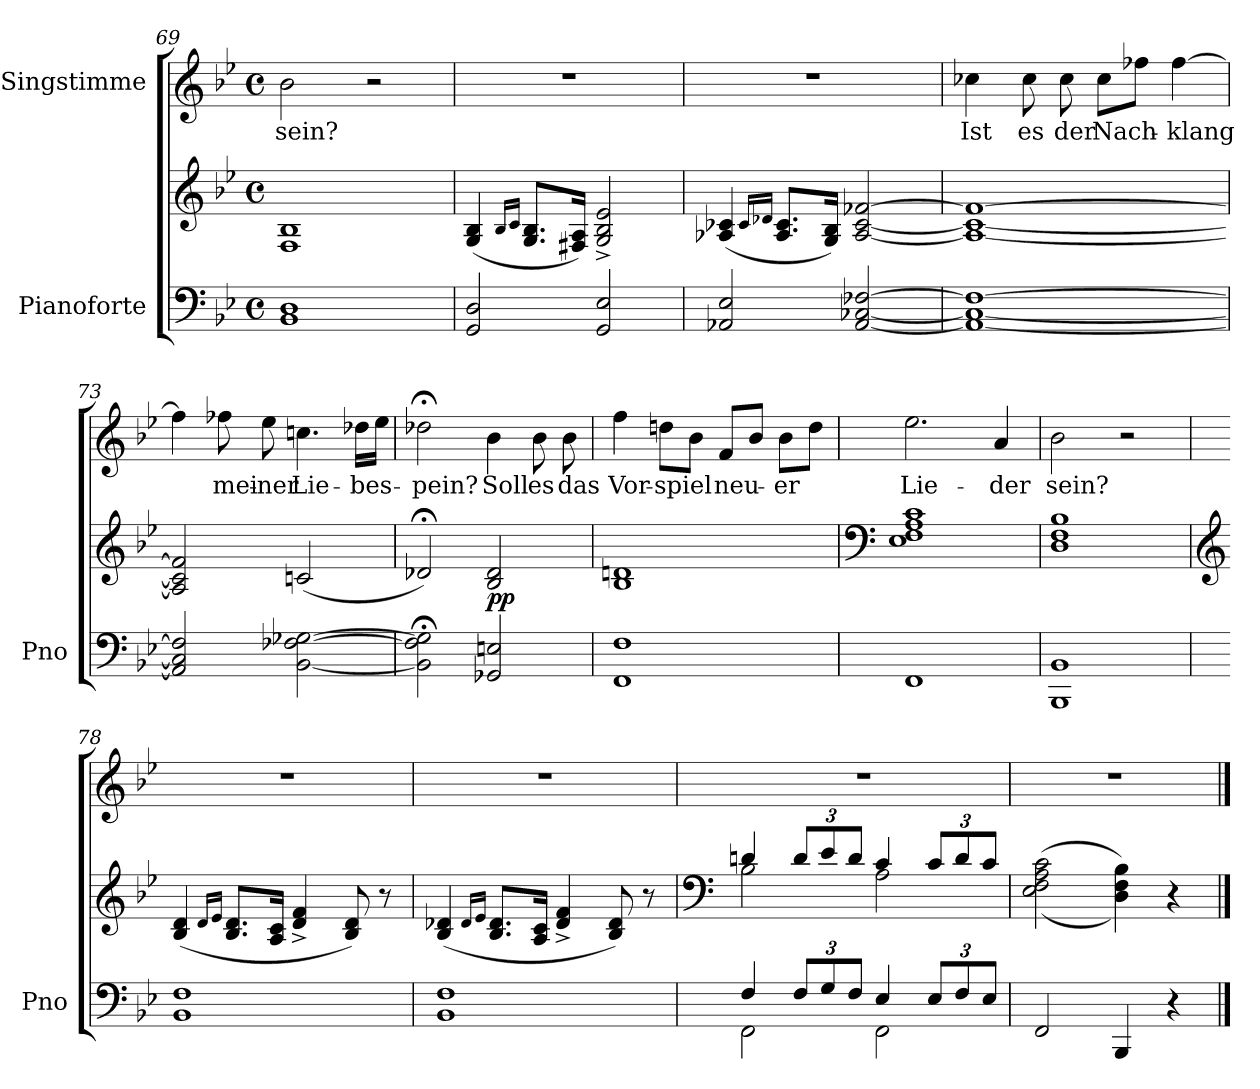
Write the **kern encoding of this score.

**kern	**kern	**dynam	**kern	**text
*part2	*part2	*part2	*part1	*part1
*staff3	*staff2	*staff2/3	*staff1	*staff1
*I"Pianoforte	*	*	*I"Singstimme	*
*I'Pno	*	*	*	*
*clefF4	*clefG2	*	*clefG2	*
*k[b-e-]	*k[b-e-]	*	*k[b-e-]	*
*M4/4	*M4/4	*	*M4/4	*
*met(c)	*met(c)	*	*met(c)	*
=69	=69	=69	=69	=69
!	!	!	!	!LO:LY:b
1BB- 1D	1F 1B-	.	2b-\	sein?
.	.	.	2r	.
!!LO:LB:g=z
=70	=70	=70	=70	=70
2GG/ 2D/	(4G/ 4B-/	.	1r	.
.	16qB-/LL	.	.	.
.	16qc/JJ	.	.	.
.	8.G/ 8.B-/L	.	.	.
.	16F#X/ 16A/Jk)	.	.	.
2GG/ 2E-/	2G/^ 2B-/^ 2e-/^	.	.	.
=71	=71	=71	=71	=71
2AA-X/ 2E-/	(4A-X/ 4c-X/	.	1r	.
.	16qc-/LL	.	.	.
.	16qd-X/JJ	.	.	.
.	8.A-/ 8.c-/L	.	.	.
.	16G/ 16B-/Jk)	.	.	.
[2AA-/ [2C-X/ [2F-X/	[2A-/ [2c-/ [2f-X/	.	.	.
=72	=72	=72	=72	=72
!	!	!	!	!LO:LY:b
1AA-_ 1C-_ 1F-_	1A-_ 1c-_ 1f-_	.	4cc-X\	Ist
!	!	!	!	!LO:LY:b
.	.	.	8cc-\	es
!	!	!	!	!LO:LY:b
.	.	.	8cc-\	der
!	!	!	!	!LO:LY:b
.	.	.	8cc-\L	Nach-
.	.	.	8ff-X\J	.
!	!	!	!	!LO:LY:b
.	.	.	[4ff-\	klang
=73	=73	=73	=73	=73
2AA-/] 2C-/] 2F-/]	2A-/] 2c-/] 2f-/]	.	4ff-\]	.
!	!	!	!	!LO:LY:b
.	.	.	8ff-X\	mei-
!	!	!	!	!LO:LY:b
.	.	.	8ee-\	-ner
!	!	!	!	!LO:LY:b
[2BB-\ [2F-X\ [2G-X\	(2cn/	.	4.ccn\	Lie-
!	!	!	!	!LO:LY:b
.	.	.	16dd-X\LL	-bes-
.	.	.	16ee-\JJ	.
=74	=74	=74	=74	=74
!	!	!	!	!LO:LY:b
2BB-\];< 2F-\];< 2G-\];<	2d-X;</)	.	2dd-X;<\	-pein?
!	!	!LO:DY:a=2	!	!LO:LY:b
2GG-X/ 2En/	2B-/ 2d-/	pp	4b-\	Soll
!	!	!	!	!LO:LY:b
.	.	.	8b-\	es
!	!	!	!	!LO:LY:b
.	.	.	8b-\	das
!!LO:LB:g=z
=75	=75	=75	=75	=75
!	!	!	!	!LO:LY:b
1FF 1F	1B- 1dn	.	4ff\	Vor-
!	!	!	!	!LO:LY:b
.	.	.	8ddn\L	-spiel
.	.	.	8b-\J	.
!	!	!	!	!LO:LY:b
.	.	.	8f/L	neu-
.	.	.	8b-/J	.
!	!	!	!	!LO:LY:b
.	.	.	8b-\L	-er
.	.	.	8dd\J	.
=76	=76	=76	=76	=76
*	*clefF4	*	*	*
!	!	!	!	!LO:LY:b
1FF	1E- 1F 1A 1c	.	2.ee-\	Lie-
!	!	!	!	!LO:LY:b
.	.	.	4a/	-der
=77	=77	=77	=77	=77
!	!	!	!	!LO:LY:b
1BBB- 1BB-	1D 1F 1B-	.	2b-\	sein?
.	.	.	2r	.
=78	=78	=78	=78	=78
*	*clefG2	*	*	*
1BB- 1F	(4B-/ 4d/	.	1r	.
.	16qd/LL	.	.	.
.	16qe-/JJ	.	.	.
.	8.B-/ 8.d/L	.	.	.
.	16A/ 16c/Jk	.	.	.
.	4d/^ 4f/^	.	.	.
.	8B-/ 8d/)	.	.	.
.	8r	.	.	.
=79	=79	=79	=79	=79
1BB- 1F	(4B-/ 4d-X/	.	1r	.
.	16qd-/LL	.	.	.
.	16qe-/JJ	.	.	.
.	8.B-/ 8.d-/L	.	.	.
.	16A/ 16c/Jk	.	.	.
.	4d-/^ 4f/^	.	.	.
.	8B-/ 8d-/)	.	.	.
.	8r	.	.	.
=80	=80	=80	=80	=80
*	*clefF4	*	*	*
*^	*^	*	*	*
4F/	2FF\	4dn/	2B-\	.	1r	.
*Xbrackettup	*	*Xbrackettup	*	*	*	*
12F/L	.	12d/L	.	.	.	.
12G/	.	12e-/	.	.	.	.
12F/J	.	12d/J	.	.	.	.
4E-/	2FF\	4c/	2A\	.	.	.
12E-/L	.	12c/L	.	.	.	.
12F/	.	12d/	.	.	.	.
12E-/J	.	12c/J	.	.	.	.
*v	*v	*	*	*	*	*
*	*v	*v	*	*	*
=81	=81	=81	=81	=81
2FF/	((2E-\ 2F\ 2A\ 2c\	.	1r	.
4BBB-/	4D\ 4F\ 4B-\))	.	.	.
4r	4r	.	.	.
==	==	==	==	==
*-	*-	*-	*-	*-
